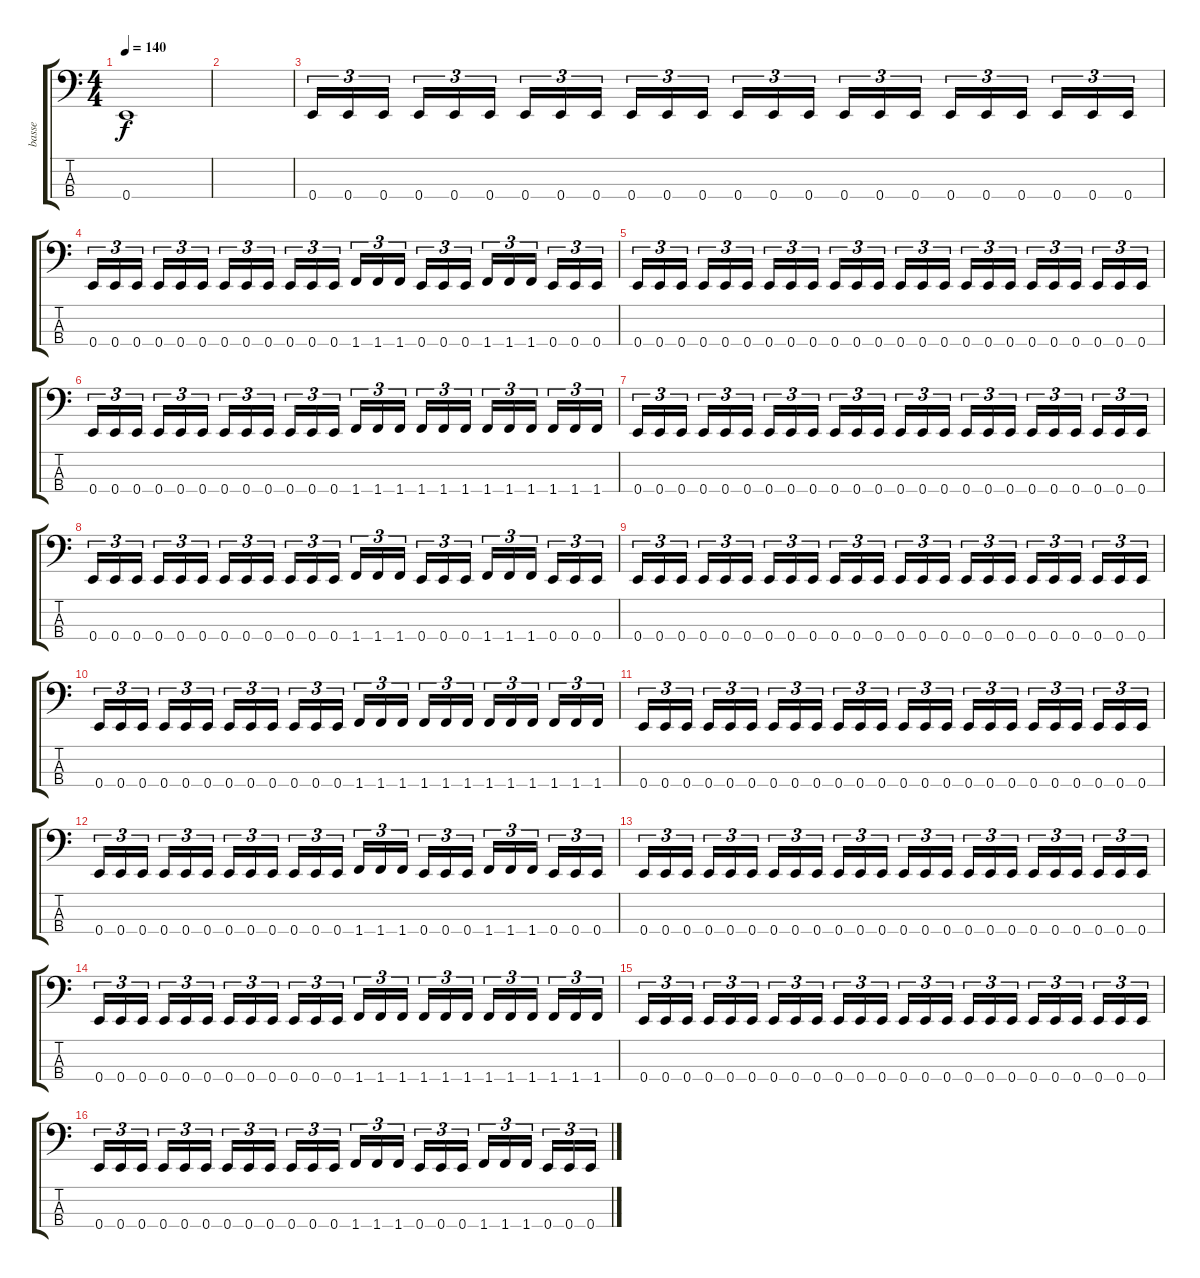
\track ("basse" "basse") {instrument electricbasspick}
\staff {score tabs}
\tuning (G2 D2 A1 E1) {hide}
\ts (4 4)
\tempo 140
\clef f4
\ks c
0.4.1{dy f} |
|
0.4.16{tu (3 2)} 0.4.16{tu (3 2)} 0.4.16{tu (3 2)} 0.4.16{tu (3 2)} 0.4.16{tu (3 2)} 0.4.16{tu (3 2)} 0.4.16{tu (3 2)} 0.4.16{tu (3 2)} 0.4.16{tu (3 2)} 0.4.16{tu (3 2)} 0.4.16{tu (3 2)} 0.4.16{tu (3 2)} 0.4.16{tu (3 2)} 0.4.16{tu (3 2)} 0.4.16{tu (3 2)} 0.4.16{tu (3 2)} 0.4.16{tu (3 2)} 0.4.16{tu (3 2)} 0.4.16{tu (3 2)} 0.4.16{tu (3 2)} 0.4.16{tu (3 2)} 0.4.16{tu (3 2)} 0.4.16{tu (3 2)} 0.4.16{tu (3 2)} |
0.4.16{tu (3 2)} 0.4.16{tu (3 2)} 0.4.16{tu (3 2)} 0.4.16{tu (3 2)} 0.4.16{tu (3 2)} 0.4.16{tu (3 2)} 0.4.16{tu (3 2)} 0.4.16{tu (3 2)} 0.4.16{tu (3 2)} 0.4.16{tu (3 2)} 0.4.16{tu (3 2)} 0.4.16{tu (3 2)} 1.4.16{tu (3 2)} 1.4.16{tu (3 2)} 1.4.16{tu (3 2)} 0.4.16{tu (3 2)} 0.4.16{tu (3 2)} 0.4.16{tu (3 2)} 1.4.16{tu (3 2)} 1.4.16{tu (3 2)} 1.4.16{tu (3 2)} 0.4.16{tu (3 2)} 0.4.16{tu (3 2)} 0.4.16{tu (3 2)} |
0.4.16{tu (3 2)} 0.4.16{tu (3 2)} 0.4.16{tu (3 2)} 0.4.16{tu (3 2)} 0.4.16{tu (3 2)} 0.4.16{tu (3 2)} 0.4.16{tu (3 2)} 0.4.16{tu (3 2)} 0.4.16{tu (3 2)} 0.4.16{tu (3 2)} 0.4.16{tu (3 2)} 0.4.16{tu (3 2)} 0.4.16{tu (3 2)} 0.4.16{tu (3 2)} 0.4.16{tu (3 2)} 0.4.16{tu (3 2)} 0.4.16{tu (3 2)} 0.4.16{tu (3 2)} 0.4.16{tu (3 2)} 0.4.16{tu (3 2)} 0.4.16{tu (3 2)} 0.4.16{tu (3 2)} 0.4.16{tu (3 2)} 0.4.16{tu (3 2)} |
0.4.16{tu (3 2)} 0.4.16{tu (3 2)} 0.4.16{tu (3 2)} 0.4.16{tu (3 2)} 0.4.16{tu (3 2)} 0.4.16{tu (3 2)} 0.4.16{tu (3 2)} 0.4.16{tu (3 2)} 0.4.16{tu (3 2)} 0.4.16{tu (3 2)} 0.4.16{tu (3 2)} 0.4.16{tu (3 2)} 1.4.16{tu (3 2)} 1.4.16{tu (3 2)} 1.4.16{tu (3 2)} 1.4.16{tu (3 2)} 1.4.16{tu (3 2)} 1.4.16{tu (3 2)} 1.4.16{tu (3 2)} 1.4.16{tu (3 2)} 1.4.16{tu (3 2)} 1.4.16{tu (3 2)} 1.4.16{tu (3 2)} 1.4.16{tu (3 2)} |
0.4.16{tu (3 2)} 0.4.16{tu (3 2)} 0.4.16{tu (3 2)} 0.4.16{tu (3 2)} 0.4.16{tu (3 2)} 0.4.16{tu (3 2)} 0.4.16{tu (3 2)} 0.4.16{tu (3 2)} 0.4.16{tu (3 2)} 0.4.16{tu (3 2)} 0.4.16{tu (3 2)} 0.4.16{tu (3 2)} 0.4.16{tu (3 2)} 0.4.16{tu (3 2)} 0.4.16{tu (3 2)} 0.4.16{tu (3 2)} 0.4.16{tu (3 2)} 0.4.16{tu (3 2)} 0.4.16{tu (3 2)} 0.4.16{tu (3 2)} 0.4.16{tu (3 2)} 0.4.16{tu (3 2)} 0.4.16{tu (3 2)} 0.4.16{tu (3 2)} |
0.4.16{tu (3 2)} 0.4.16{tu (3 2)} 0.4.16{tu (3 2)} 0.4.16{tu (3 2)} 0.4.16{tu (3 2)} 0.4.16{tu (3 2)} 0.4.16{tu (3 2)} 0.4.16{tu (3 2)} 0.4.16{tu (3 2)} 0.4.16{tu (3 2)} 0.4.16{tu (3 2)} 0.4.16{tu (3 2)} 1.4.16{tu (3 2)} 1.4.16{tu (3 2)} 1.4.16{tu (3 2)} 0.4.16{tu (3 2)} 0.4.16{tu (3 2)} 0.4.16{tu (3 2)} 1.4.16{tu (3 2)} 1.4.16{tu (3 2)} 1.4.16{tu (3 2)} 0.4.16{tu (3 2)} 0.4.16{tu (3 2)} 0.4.16{tu (3 2)} |
0.4.16{tu (3 2)} 0.4.16{tu (3 2)} 0.4.16{tu (3 2)} 0.4.16{tu (3 2)} 0.4.16{tu (3 2)} 0.4.16{tu (3 2)} 0.4.16{tu (3 2)} 0.4.16{tu (3 2)} 0.4.16{tu (3 2)} 0.4.16{tu (3 2)} 0.4.16{tu (3 2)} 0.4.16{tu (3 2)} 0.4.16{tu (3 2)} 0.4.16{tu (3 2)} 0.4.16{tu (3 2)} 0.4.16{tu (3 2)} 0.4.16{tu (3 2)} 0.4.16{tu (3 2)} 0.4.16{tu (3 2)} 0.4.16{tu (3 2)} 0.4.16{tu (3 2)} 0.4.16{tu (3 2)} 0.4.16{tu (3 2)} 0.4.16{tu (3 2)} |
0.4.16{tu (3 2)} 0.4.16{tu (3 2)} 0.4.16{tu (3 2)} 0.4.16{tu (3 2)} 0.4.16{tu (3 2)} 0.4.16{tu (3 2)} 0.4.16{tu (3 2)} 0.4.16{tu (3 2)} 0.4.16{tu (3 2)} 0.4.16{tu (3 2)} 0.4.16{tu (3 2)} 0.4.16{tu (3 2)} 1.4.16{tu (3 2)} 1.4.16{tu (3 2)} 1.4.16{tu (3 2)} 1.4.16{tu (3 2)} 1.4.16{tu (3 2)} 1.4.16{tu (3 2)} 1.4.16{tu (3 2)} 1.4.16{tu (3 2)} 1.4.16{tu (3 2)} 1.4.16{tu (3 2)} 1.4.16{tu (3 2)} 1.4.16{tu (3 2)} |
0.4.16{tu (3 2)} 0.4.16{tu (3 2)} 0.4.16{tu (3 2)} 0.4.16{tu (3 2)} 0.4.16{tu (3 2)} 0.4.16{tu (3 2)} 0.4.16{tu (3 2)} 0.4.16{tu (3 2)} 0.4.16{tu (3 2)} 0.4.16{tu (3 2)} 0.4.16{tu (3 2)} 0.4.16{tu (3 2)} 0.4.16{tu (3 2)} 0.4.16{tu (3 2)} 0.4.16{tu (3 2)} 0.4.16{tu (3 2)} 0.4.16{tu (3 2)} 0.4.16{tu (3 2)} 0.4.16{tu (3 2)} 0.4.16{tu (3 2)} 0.4.16{tu (3 2)} 0.4.16{tu (3 2)} 0.4.16{tu (3 2)} 0.4.16{tu (3 2)} |
0.4.16{tu (3 2)} 0.4.16{tu (3 2)} 0.4.16{tu (3 2)} 0.4.16{tu (3 2)} 0.4.16{tu (3 2)} 0.4.16{tu (3 2)} 0.4.16{tu (3 2)} 0.4.16{tu (3 2)} 0.4.16{tu (3 2)} 0.4.16{tu (3 2)} 0.4.16{tu (3 2)} 0.4.16{tu (3 2)} 1.4.16{tu (3 2)} 1.4.16{tu (3 2)} 1.4.16{tu (3 2)} 0.4.16{tu (3 2)} 0.4.16{tu (3 2)} 0.4.16{tu (3 2)} 1.4.16{tu (3 2)} 1.4.16{tu (3 2)} 1.4.16{tu (3 2)} 0.4.16{tu (3 2)} 0.4.16{tu (3 2)} 0.4.16{tu (3 2)} |
0.4.16{tu (3 2)} 0.4.16{tu (3 2)} 0.4.16{tu (3 2)} 0.4.16{tu (3 2)} 0.4.16{tu (3 2)} 0.4.16{tu (3 2)} 0.4.16{tu (3 2)} 0.4.16{tu (3 2)} 0.4.16{tu (3 2)} 0.4.16{tu (3 2)} 0.4.16{tu (3 2)} 0.4.16{tu (3 2)} 0.4.16{tu (3 2)} 0.4.16{tu (3 2)} 0.4.16{tu (3 2)} 0.4.16{tu (3 2)} 0.4.16{tu (3 2)} 0.4.16{tu (3 2)} 0.4.16{tu (3 2)} 0.4.16{tu (3 2)} 0.4.16{tu (3 2)} 0.4.16{tu (3 2)} 0.4.16{tu (3 2)} 0.4.16{tu (3 2)} |
0.4.16{tu (3 2)} 0.4.16{tu (3 2)} 0.4.16{tu (3 2)} 0.4.16{tu (3 2)} 0.4.16{tu (3 2)} 0.4.16{tu (3 2)} 0.4.16{tu (3 2)} 0.4.16{tu (3 2)} 0.4.16{tu (3 2)} 0.4.16{tu (3 2)} 0.4.16{tu (3 2)} 0.4.16{tu (3 2)} 1.4.16{tu (3 2)} 1.4.16{tu (3 2)} 1.4.16{tu (3 2)} 1.4.16{tu (3 2)} 1.4.16{tu (3 2)} 1.4.16{tu (3 2)} 1.4.16{tu (3 2)} 1.4.16{tu (3 2)} 1.4.16{tu (3 2)} 1.4.16{tu (3 2)} 1.4.16{tu (3 2)} 1.4.16{tu (3 2)} |
0.4.16{tu (3 2)} 0.4.16{tu (3 2)} 0.4.16{tu (3 2)} 0.4.16{tu (3 2)} 0.4.16{tu (3 2)} 0.4.16{tu (3 2)} 0.4.16{tu (3 2)} 0.4.16{tu (3 2)} 0.4.16{tu (3 2)} 0.4.16{tu (3 2)} 0.4.16{tu (3 2)} 0.4.16{tu (3 2)} 0.4.16{tu (3 2)} 0.4.16{tu (3 2)} 0.4.16{tu (3 2)} 0.4.16{tu (3 2)} 0.4.16{tu (3 2)} 0.4.16{tu (3 2)} 0.4.16{tu (3 2)} 0.4.16{tu (3 2)} 0.4.16{tu (3 2)} 0.4.16{tu (3 2)} 0.4.16{tu (3 2)} 0.4.16{tu (3 2)} |
0.4.16{tu (3 2)} 0.4.16{tu (3 2)} 0.4.16{tu (3 2)} 0.4.16{tu (3 2)} 0.4.16{tu (3 2)} 0.4.16{tu (3 2)} 0.4.16{tu (3 2)} 0.4.16{tu (3 2)} 0.4.16{tu (3 2)} 0.4.16{tu (3 2)} 0.4.16{tu (3 2)} 0.4.16{tu (3 2)} 1.4.16{tu (3 2)} 1.4.16{tu (3 2)} 1.4.16{tu (3 2)} 0.4.16{tu (3 2)} 0.4.16{tu (3 2)} 0.4.16{tu (3 2)} 1.4.16{tu (3 2)} 1.4.16{tu (3 2)} 1.4.16{tu (3 2)} 0.4.16{tu (3 2)} 0.4.16{tu (3 2)} 0.4.16{tu (3 2)}
